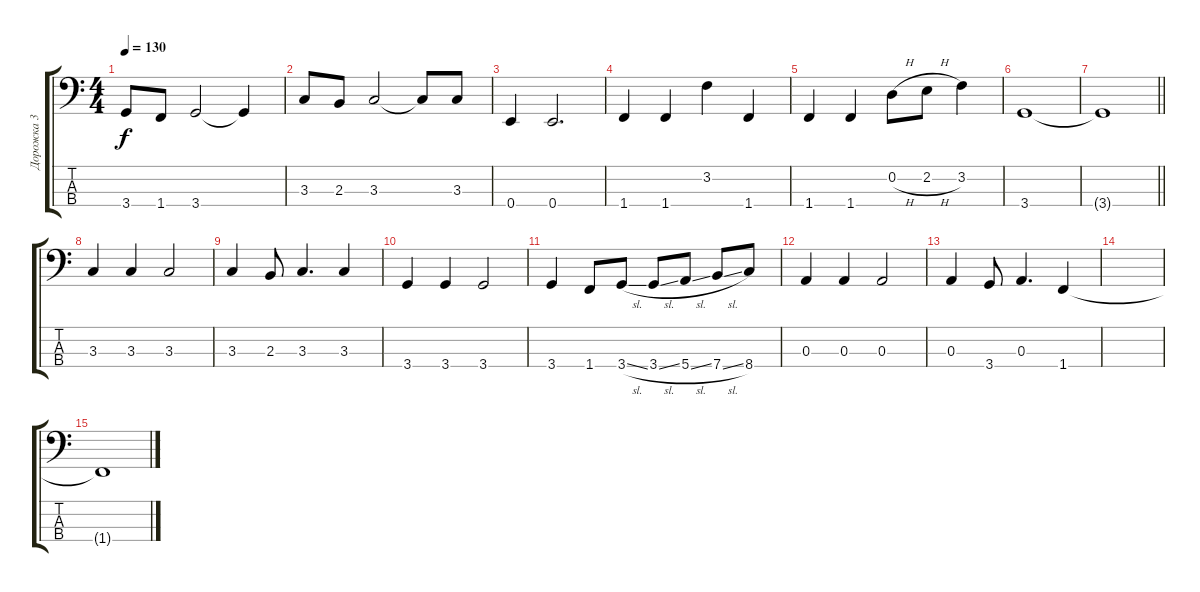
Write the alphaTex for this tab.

\track ("Дорожка 3" "Дорожка 3") {instrument electricbassfinger}
\staff {score tabs}
\tuning (G2 D2 A1 E1) {hide}
\ts (4 4)
\tempo 130
\clef f4
\ks c
3.4.8{dy f} 1.4.8 3.4.2 3.4{t}.4 |
3.3.8 2.3.8 3.3.2 3.3{t}.8 3.3.8 |
0.4.4 0.4.2{d} |
1.4.4 1.4.4 3.2.4 1.4.4 |
1.4.4 1.4.4 0.2{h}.8 2.2{h}.8 3.2.4 |
3.4.1 |
\barLineRight lightlight
3.4{t}.1 |
3.3.4 3.3.4 3.3.2 |
3.3.4 2.3.8 3.3.4{d} 3.3.4 |
3.4.4 3.4.4 3.4.2 |
3.4.4 1.4.8 3.4{sl}.8 3.4{sl}.8 5.4{sl}.8 7.4{sl}.8 8.4.8 |
0.3.4 0.3.4 0.3.2 |
0.3.4 3.4.8 0.3.4{d} 1.4.4 |
|
1.4{t}.1
